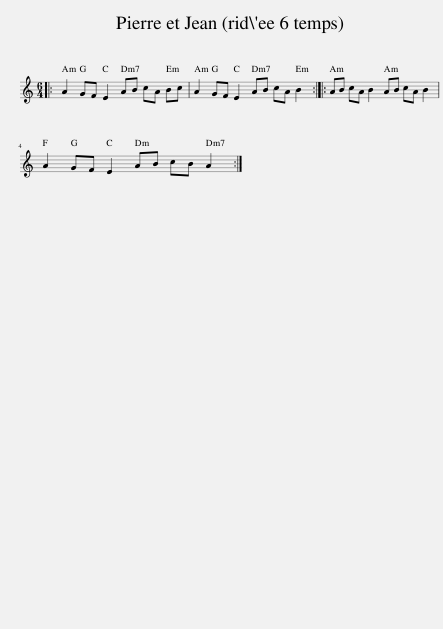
X:1
L:1/8
M:6/4
I:linebreak $
K:C
V:1 treble
V:1
|: A2 GF E2 AB cA Bc | A2 GF E2 AB cA B2 :: AB cA B2 AB cA B2 |$ A2 GF E2 AB cB A2 :| %4
